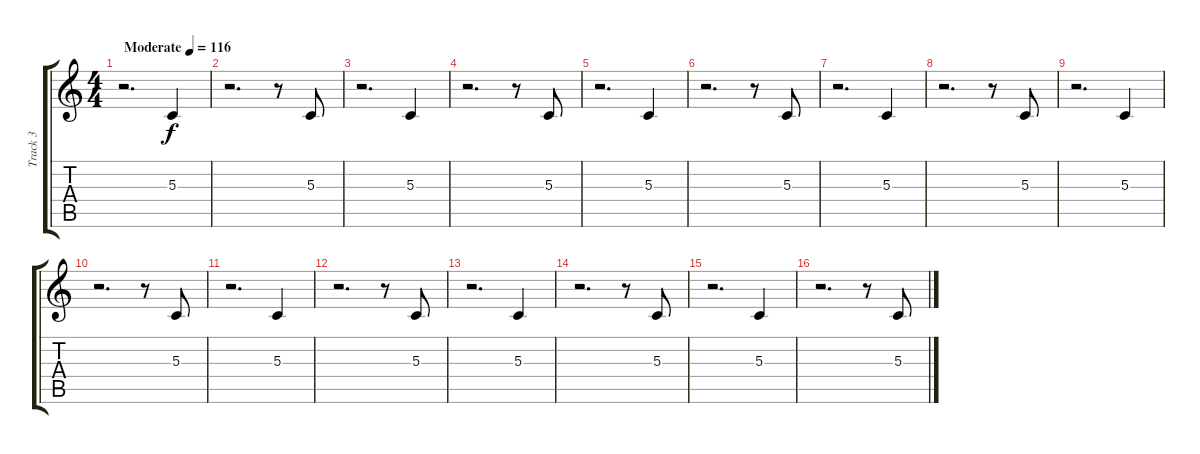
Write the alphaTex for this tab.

\track ("Track 3" "Track 3") {instrument reversecymbal}
\staff {score tabs}
\tuning (E4 B3 G3 D3 A2 E2) {hide}
\ts (4 4)
\tempo (116 "Moderate")
\clef g2
\ks c
r.2{d dy f instrument reversecymbal} 5.3.4 |
r.2{d} r.8 5.3.8 |
r.2{d} 5.3.4 |
r.2{d} r.8 5.3.8 |
r.2{d} 5.3.4 |
r.2{d} r.8 5.3.8 |
r.2{d} 5.3.4 |
r.2{d} r.8 5.3.8 |
r.2{d} 5.3.4 |
r.2{d} r.8 5.3.8 |
r.2{d} 5.3.4 |
r.2{d} r.8 5.3.8 |
r.2{d} 5.3.4 |
r.2{d} r.8 5.3.8 |
r.2{d} 5.3.4 |
r.2{d} r.8 5.3.8
